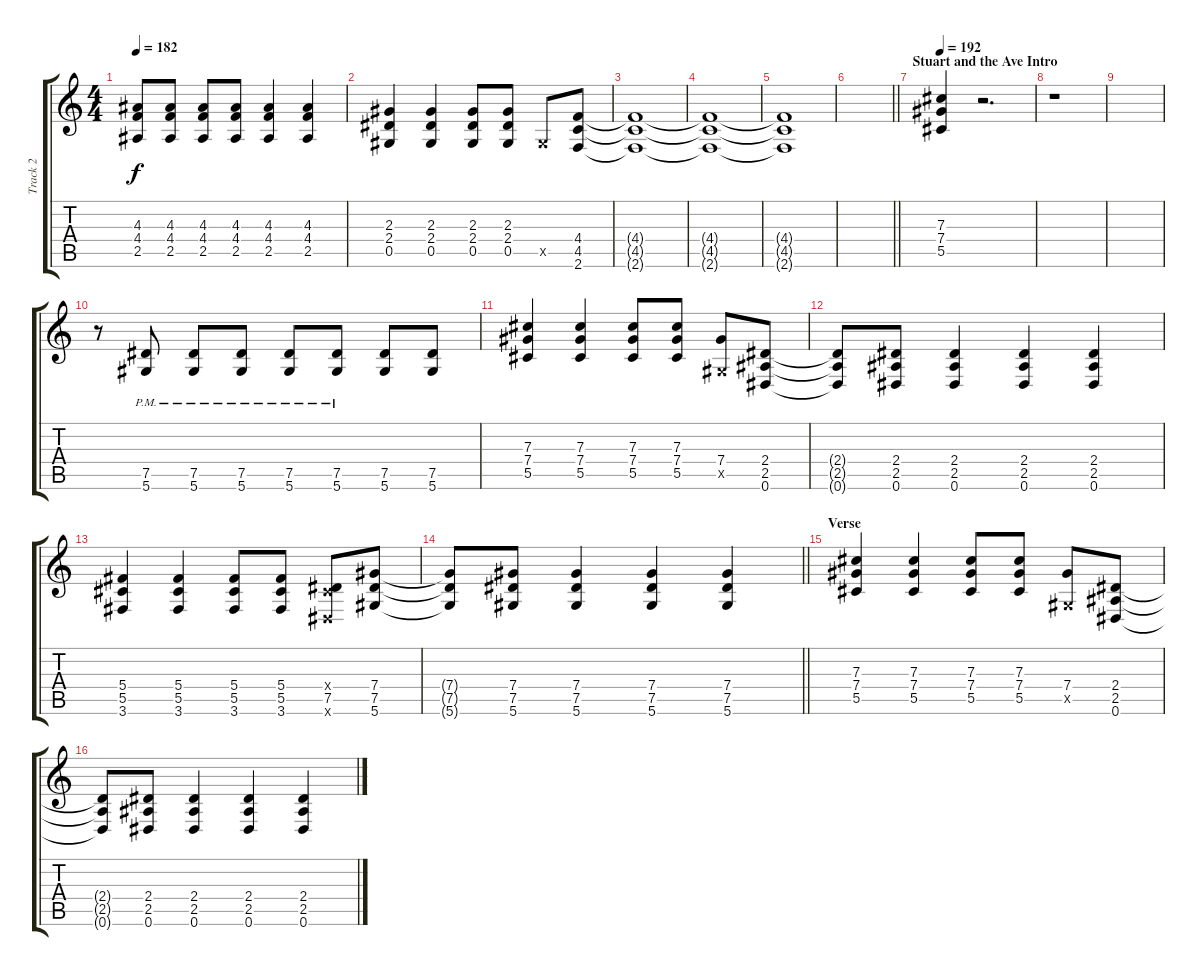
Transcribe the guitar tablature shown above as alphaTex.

\track ("Track 2" "Track 2") {instrument distortionguitar}
\staff {score tabs}
\tuning (Eb4 Bb3 Gb3 Db3 Ab2 Eb2) {hide}
\ts (4 4)
\tempo 182
\clef g2
\ks c
(4.3{t} 4.4{t} 2.5{t}).8{dy f} (4.3 4.4 2.5).8 (4.3 4.4 2.5).8 (4.3 4.4 2.5).8 (4.3 4.4 2.5).4 (4.3 4.4 2.5).4 |
(2.3 2.4 0.5).4 (2.3 2.4 0.5).4 (2.3 2.4 0.5).8 (2.3 2.4 0.5).8 0.5{x}.8 (4.4 4.5 2.6).8 |
(4.4{t} 4.5{t} 2.6{t}).1 |
(4.4{t} 4.5{t} 2.6{t}).1 |
(4.4{t} 4.5{t} 2.6{t}).1 |
\barLineRight lightlight
|
\section ("" "Stuart and the Ave Intro")
\tempo 192
(7.3 7.4 5.5).4 r.2{d} |
r.1 |
|
r.8 (7.5{pm} 5.6{pm}).8 (7.5{pm} 5.6{pm}).8 (7.5{pm} 5.6{pm}).8 (7.5{pm} 5.6{pm}).8 (7.5{pm} 5.6{pm}).8 (7.5 5.6).8 (7.5 5.6).8 |
(7.3 7.4 5.5).4 (7.3 7.4 5.5).4 (7.3 7.4 5.5).8 (7.3 7.4 5.5).8 (7.4 0.5{x}).8 (2.4 2.5 0.6).8 |
(2.4{t} 2.5{t} 0.6{t}).8 (2.4 2.5 0.6).8 (2.4 2.5 0.6).4 (2.4 2.5 0.6).4 (2.4 2.5 0.6).4 |
(5.4 5.5 3.6).4 (5.4 5.5 3.6).4 (5.4 5.5 3.6).8 (5.4 5.5 3.6).8 (0.4{x} 7.5 0.6{x}).8 (7.4 7.5 5.6).8 |
\barLineRight lightlight
(7.4{t} 7.5{t} 5.6{t}).8 (7.4 7.5 5.6).8 (7.4 7.5 5.6).4 (7.4 7.5 5.6).4 (7.4 7.5 5.6).4 |
\section ("" "Verse")
(7.3 7.4 5.5).4 (7.3 7.4 5.5).4 (7.3 7.4 5.5).8 (7.3 7.4 5.5).8 (7.4 0.5{x}).8 (2.4 2.5 0.6).8 |
(2.4{t} 2.5{t} 0.6{t}).8 (2.4 2.5 0.6).8 (2.4 2.5 0.6).4 (2.4 2.5 0.6).4 (2.4 2.5 0.6).4
